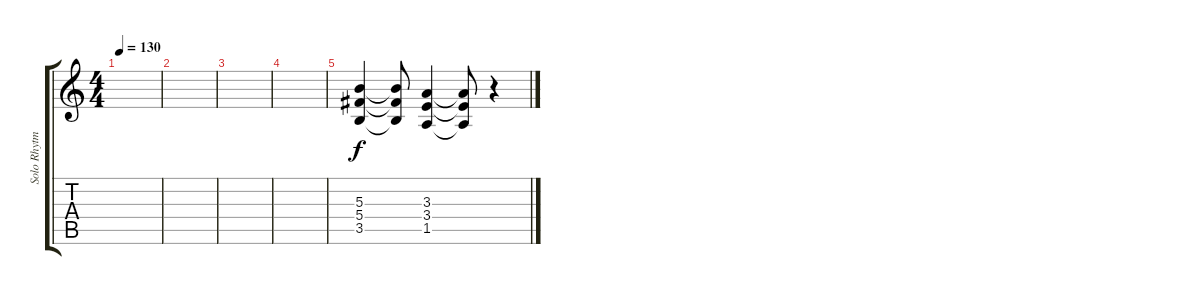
\track ("Solo Rhytm" "Solo Rhytm") {instrument distortionguitar}
\staff {score tabs}
\tuning (Eb4 Bb3 Gb3 Db3 Ab2 Eb2) {hide}
\ts (4 4)
\tempo 130
\clef g2
\ks c
|
|
|
|
(5.3 5.4 3.5).4 (5.3{t} 5.4{t} 3.5{t}).8 (3.3 3.4 1.5).4 (3.3{t} 3.4{t} 1.5{t}).8 r.4
